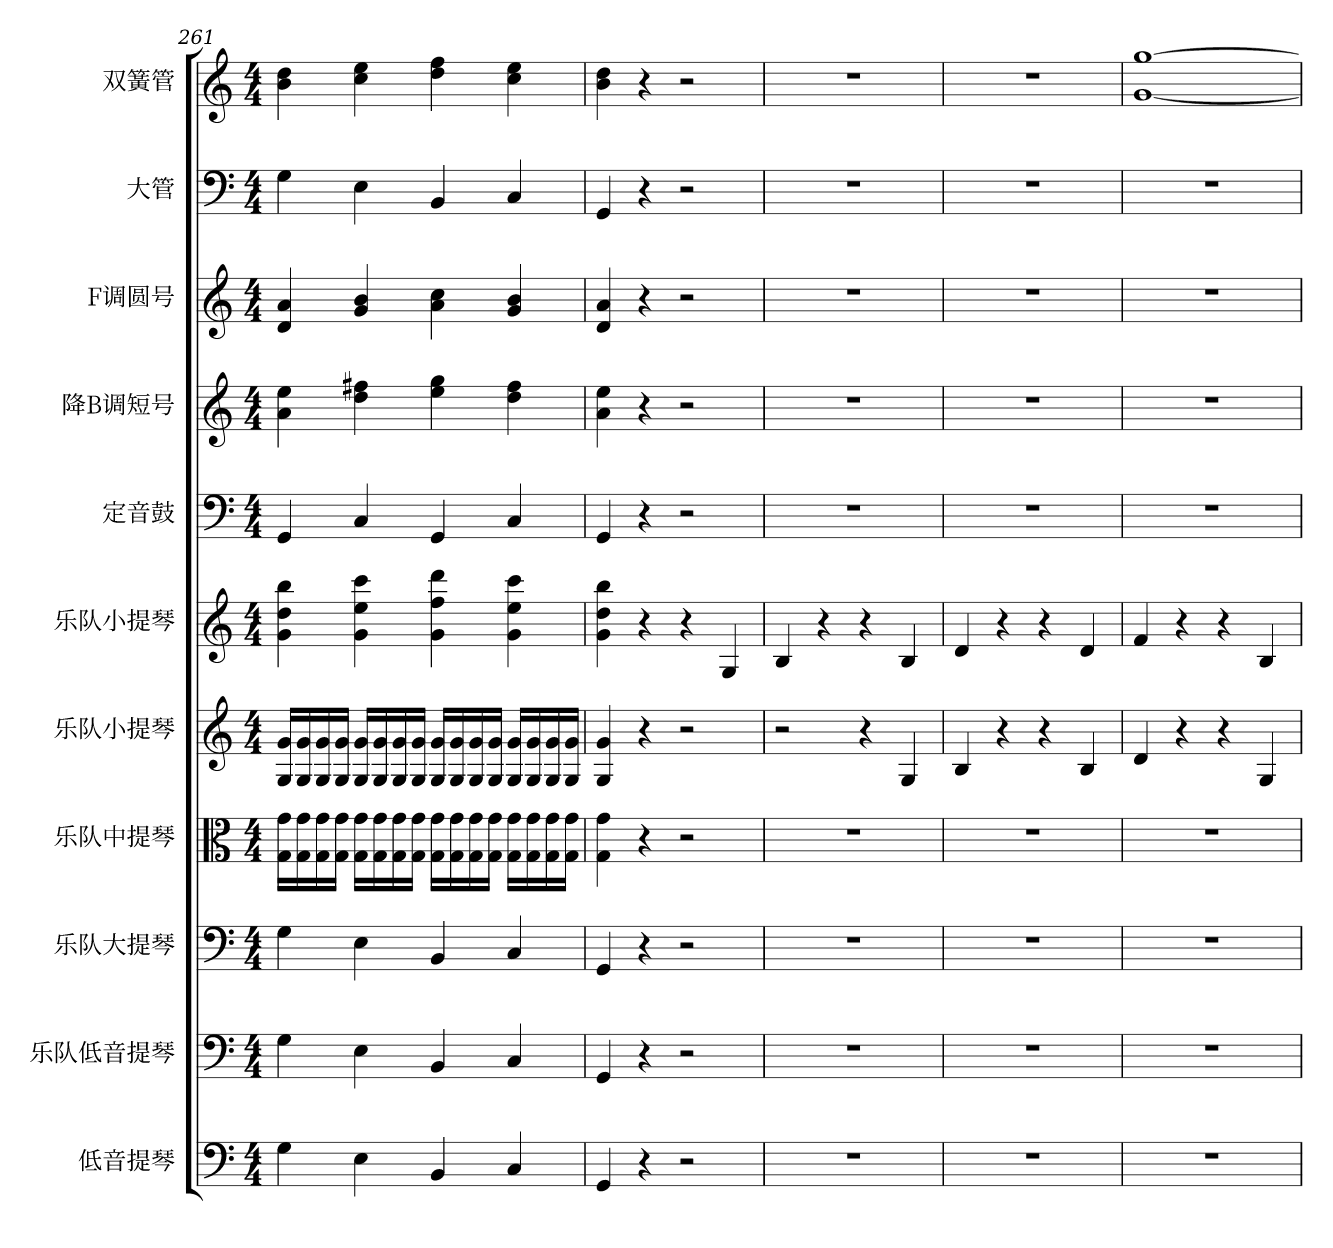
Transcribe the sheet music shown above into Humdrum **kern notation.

**kern	**kern	**kern	**kern	**kern	**kern	**kern	**kern	**kern	**kern	**kern
*part11	*part10	*part9	*part8	*part7	*part6	*part5	*part4	*part3	*part2	*part1
*staff11	*staff10	*staff9	*staff8	*staff7	*staff6	*staff5	*staff4	*staff3	*staff2	*staff1
*I"低音提琴	*I"乐队低音提琴	*I"乐队大提琴	*I"乐队中提琴	*I"乐队小提琴	*I"乐队小提琴	*I"定音鼓	*I"降B调短号	*I"F调圆号	*I"大管	*I"双簧管
!!LO:PB:g=z
*clefF4	*clefF4	*clefF4	*clefC3	*clefG2	*clefG2	*clefF4	*clefG2	*clefG2	*clefF4	*clefG2
*ITrd7c12	*ITrd7c12	*	*	*	*	*	*ITrd1c2	*ITrd4c7	*	*
*k[]	*k[]	*k[]	*k[]	*k[]	*k[]	*k[]	*k[b-e-]	*k[b-]	*k[]	*k[]
*M4/4	*M4/4	*M4/4	*M4/4	*M4/4	*M4/4	*M4/4	*M4/4	*M4/4	*M4/4	*M4/4
=261	=261	=261	=261	=261	=261	=261	=261	=261	=261	=261
4GG\	4GG\	4G\	16G\ 16g\LL	16G/ 16g/LL	4g\ 4dd\ 4bb\	4GG/	4g\ 4dd\	4G/ 4d/	4G\	4b\ 4dd\
.	.	.	16G\ 16g\	16G/ 16g/	.	.	.	.	.	.
.	.	.	16G\ 16g\	16G/ 16g/	.	.	.	.	.	.
.	.	.	16G\ 16g\JJ	16G/ 16g/JJ	.	.	.	.	.	.
4EE\	4EE\	4E\	16G\ 16g\LL	16G/ 16g/LL	4g\ 4ee\ 4ccc\	4C/	4cc\ 4een\	4c/ 4e/	4E\	4cc\ 4ee\
.	.	.	16G\ 16g\	16G/ 16g/	.	.	.	.	.	.
.	.	.	16G\ 16g\	16G/ 16g/	.	.	.	.	.	.
.	.	.	16G\ 16g\JJ	16G/ 16g/JJ	.	.	.	.	.	.
4BBB/	4BBB/	4BB/	16G\ 16g\LL	16G/ 16g/LL	4g\ 4ff\ 4ddd\	4GG/	4dd\ 4ff\	4d\ 4f\	4BB/	4dd\ 4ff\
.	.	.	16G\ 16g\	16G/ 16g/	.	.	.	.	.	.
.	.	.	16G\ 16g\	16G/ 16g/	.	.	.	.	.	.
.	.	.	16G\ 16g\JJ	16G/ 16g/JJ	.	.	.	.	.	.
4CC/	4CC/	4C/	16G\ 16g\LL	16G/ 16g/LL	4g\ 4ee\ 4ccc\	4C/	4cc\ 4ee\	4c/ 4e/	4C/	4cc\ 4ee\
.	.	.	16G\ 16g\	16G/ 16g/	.	.	.	.	.	.
.	.	.	16G\ 16g\	16G/ 16g/	.	.	.	.	.	.
.	.	.	16G\ 16g\JJ	16G/ 16g/JJ	.	.	.	.	.	.
=262	=262	=262	=262	=262	=262	=262	=262	=262	=262	=262
*	*	*	*	*	*	*	*	*	*	*MM172
4GGG/	4GGG/	4GG/	4G\ 4g\	4G/ 4g/	4g\ 4dd\ 4bb\	4GG/	4g\ 4dd\	4G/ 4d/	4GG/	4b\ 4dd\
4r	4r	4r	4r	4r	4r	4r	4r	4r	4r	4r
2r	2r	2r	2r	2r	4r	2r	2r	2r	2r	2r
.	.	.	.	.	4G/	.	.	.	.	.
=263	=263	=263	=263	=263	=263	=263	=263	=263	=263	=263
1r	1r	1r	1r	2r	4B/	1r	1r	1r	1r	1r
.	.	.	.	.	4r	.	.	.	.	.
.	.	.	.	4r	4r	.	.	.	.	.
.	.	.	.	4G/	4B/	.	.	.	.	.
=264	=264	=264	=264	=264	=264	=264	=264	=264	=264	=264
1r	1r	1r	1r	4B/	4d/	1r	1r	1r	1r	1r
.	.	.	.	4r	4r	.	.	.	.	.
.	.	.	.	4r	4r	.	.	.	.	.
.	.	.	.	4B/	4d/	.	.	.	.	.
=265	=265	=265	=265	=265	=265	=265	=265	=265	=265	=265
1r	1r	1r	1r	4d/	4f/	1r	1r	1r	1r	[1g [1gg
.	.	.	.	4r	4r	.	.	.	.	.
.	.	.	.	4r	4r	.	.	.	.	.
.	.	.	.	4G/	4B/	.	.	.	.	.
=	=	=	=	=	=	=	=	=	=	=
*-	*-	*-	*-	*-	*-	*-	*-	*-	*-	*-
